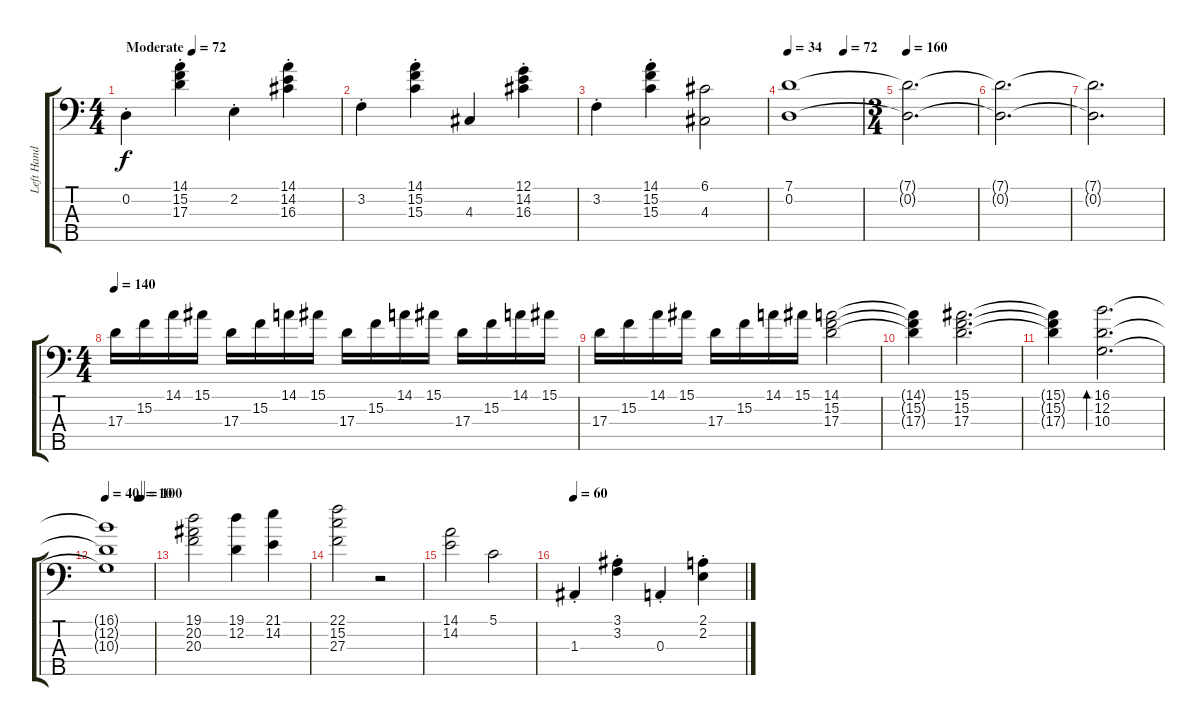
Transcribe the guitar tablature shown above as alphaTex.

\track ("Left Hand" "Left Hand") {instrument acousticguitarsteel}
\staff {score tabs}
\tuning (G2 D2 A1 E1 B0) {hide}
\ts (4 4)
\tempo (72 "Moderate")
\clef f4
\ks c
0.2{st}.4{dy f instrument acousticguitarsteel} (14.1{st} 15.2{st} 17.3{st}).4 2.2{st}.4 (14.1{st} 14.2{st} 16.3{st}).4 |
3.2{st}.4 (14.1{st} 15.2{st} 15.3{st}).4 4.3.4 (12.1{st} 14.2{st} 16.3{st}).4 |
3.2{st}.4 (14.1{st} 15.2{st} 15.3{st}).4 (6.1 4.3).2 |
\tempo 34
\tempo (72 0.75)
(7.1 0.2).1 |
\ts (3 4)
\tempo 160
(7.1{t} 0.2{t}).2{d} |
(7.1{t} 0.2{t}).2{d} |
(7.1{t} 0.2{t}).2{d} |
\ts (4 4)
\tempo 140
17.3.16 15.2.16 14.1.16 15.1.16 17.3.16 15.2.16 14.1.16 15.1.16 17.3.16 15.2.16 14.1.16 15.1.16 17.3.16 15.2.16 14.1.16 15.1.16 |
17.3.16 15.2.16 14.1.16 15.1.16 17.3.16 15.2.16 14.1.16 15.1.16 (14.1 15.2 17.3).2 |
(14.1{t} 15.2{t} 17.3{t}).4 (15.1 15.2 17.3).2{d} |
(15.1{t} 15.2{t} 17.3{t}).4 (16.1 12.2 10.3).2{d bd 240} |
\tempo 40
\tempo (10 0.6875)
\tempo (100 0.75)
(16.1{t} 12.2{t} 10.3{t}).1 |
(19.1 20.2 20.3).2 (19.1 12.2).4 (21.1 14.2).4 |
(22.1 15.2 27.3).2 r.2 |
(14.1 14.2).2 5.1.2 |
\tempo 60
1.3{st}.4 (3.1{st} 3.2{st}).4 0.3{st}.4 (2.1{st} 2.2{st}).4
